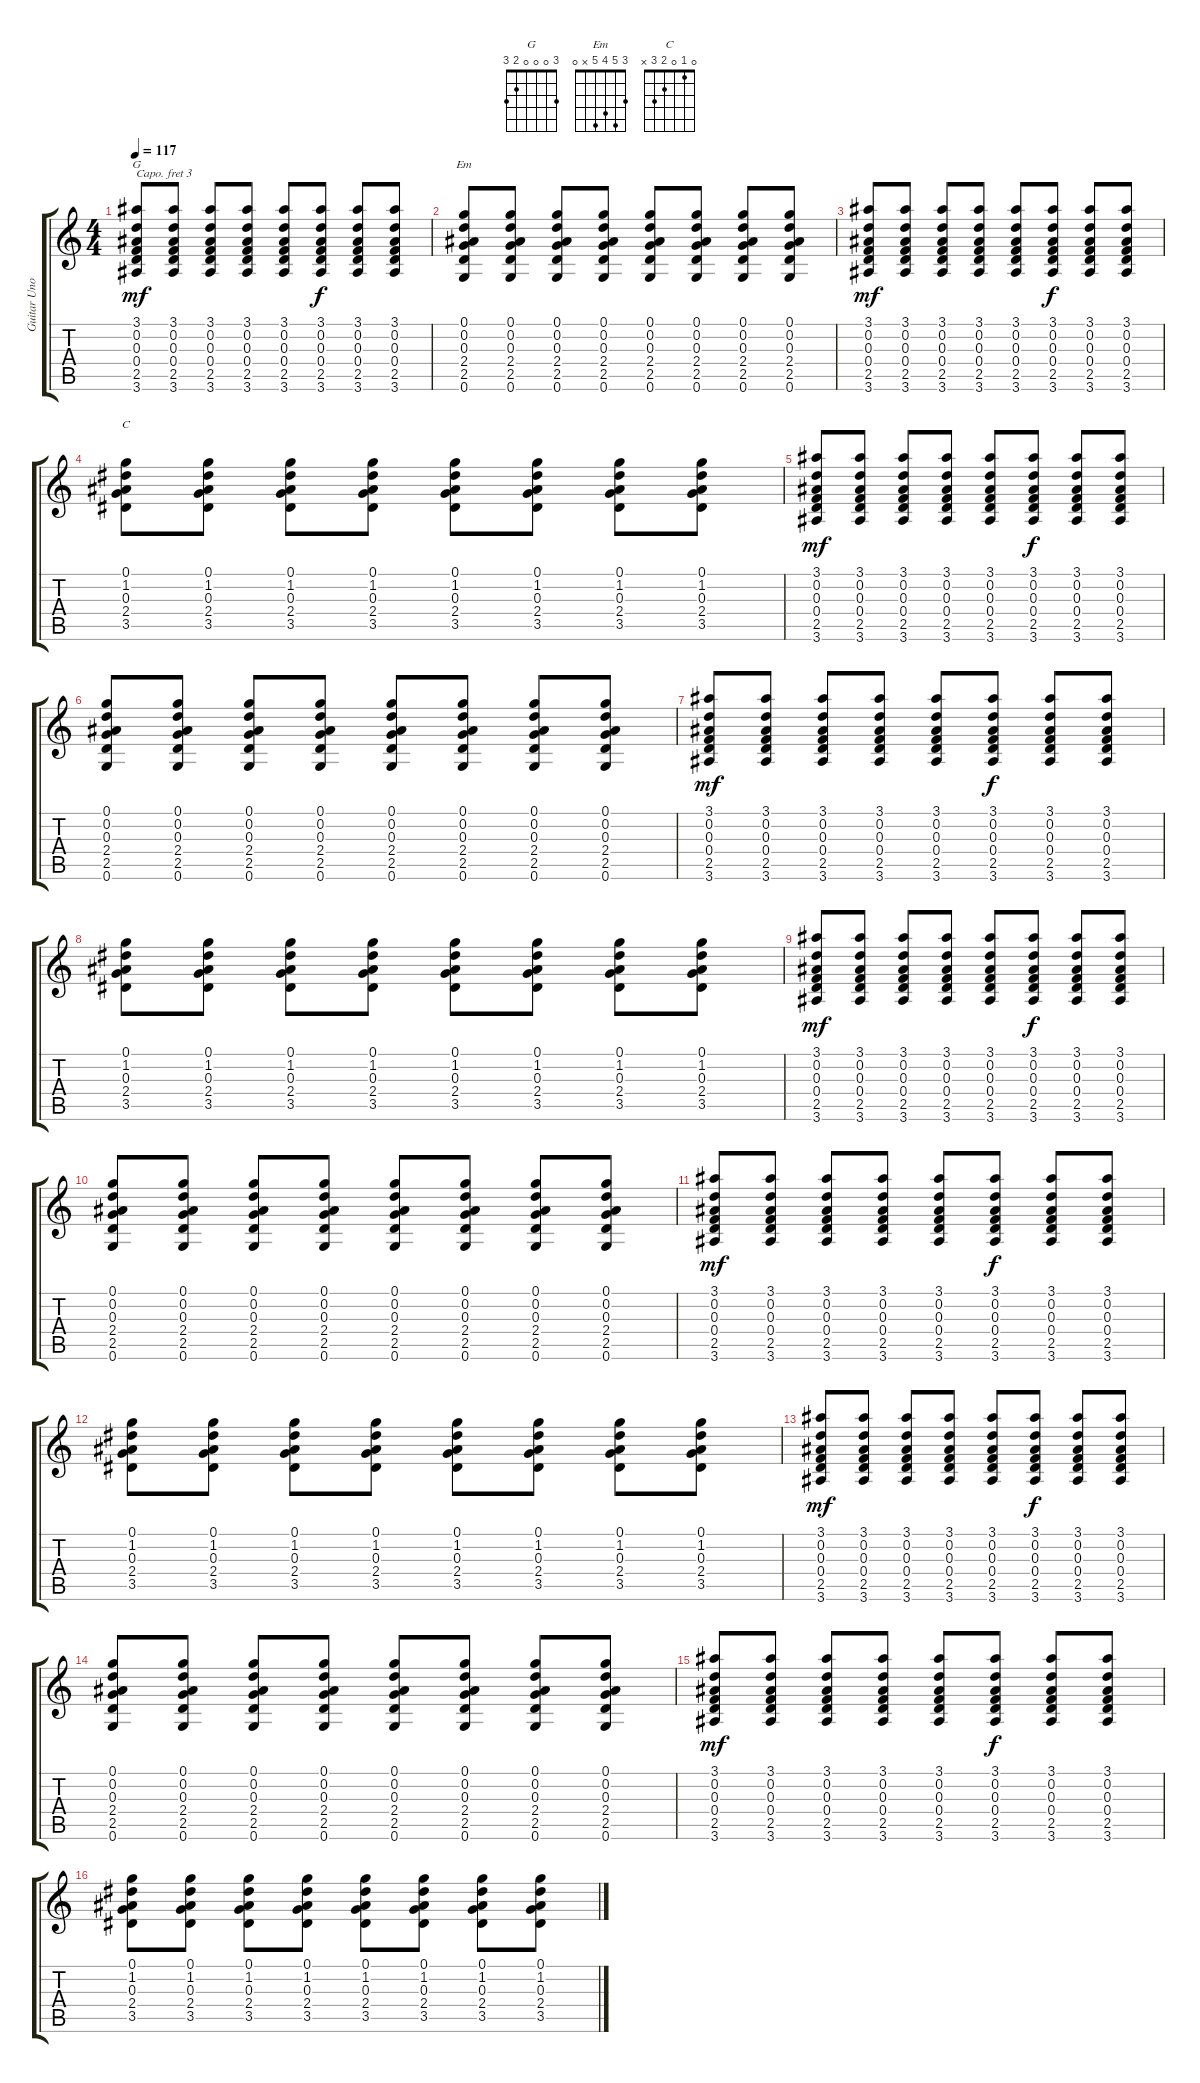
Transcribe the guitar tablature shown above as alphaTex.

\track ("Guitar Uno" "Guitar Uno") {instrument electricguitarclean}
\staff {score tabs}
\capo 3
\tuning (E4 B3 G3 D3 A2 E2) {hide}
\chord ("G" 3 0 0 0 2 3)
\chord ("Em" 3 5 4 5 x 0)
\chord ("C" 0 1 0 2 3 x)
\ts (4 4)
\tempo 117
\clef g2
\ks c
(3.1 0.2 0.3 0.4 2.5 3.6).8{ch "G" dy mf volume 8} (3.1 0.2 0.3 0.4 2.5 3.6).8 (3.1 0.2 0.3 0.4 2.5 3.6).8 (3.1 0.2 0.3 0.4 2.5 3.6).8 (3.1 0.2 0.3 0.4 2.5 3.6).8 (3.1 0.2 0.3 0.4 2.5 3.6).8{dy f} (3.1 0.2 0.3 0.4 2.5 3.6).8 (3.1 0.2 0.3 0.4 2.5 3.6).8 |
(0.1 0.2 0.3 2.4 2.5 0.6).8{ch "Em"} (0.1 0.2 0.3 2.4 2.5 0.6).8 (0.1 0.2 0.3 2.4 2.5 0.6).8 (0.1 0.2 0.3 2.4 2.5 0.6).8 (0.1 0.2 0.3 2.4 2.5 0.6).8 (0.1 0.2 0.3 2.4 2.5 0.6).8 (0.1 0.2 0.3 2.4 2.5 0.6).8 (0.1 0.2 0.3 2.4 2.5 0.6).8 |
(3.1 0.2 0.3 0.4 2.5 3.6).8{dy mf volume 9} (3.1 0.2 0.3 0.4 2.5 3.6).8 (3.1 0.2 0.3 0.4 2.5 3.6).8 (3.1 0.2 0.3 0.4 2.5 3.6).8 (3.1 0.2 0.3 0.4 2.5 3.6).8 (3.1 0.2 0.3 0.4 2.5 3.6).8{dy f} (3.1 0.2 0.3 0.4 2.5 3.6).8 (3.1 0.2 0.3 0.4 2.5 3.6).8 |
(0.1 1.2 0.3 2.4 3.5).8{ch "C"} (0.1 1.2 0.3 2.4 3.5).8 (0.1 1.2 0.3 2.4 3.5).8 (0.1 1.2 0.3 2.4 3.5).8 (0.1 1.2 0.3 2.4 3.5).8 (0.1 1.2 0.3 2.4 3.5).8 (0.1 1.2 0.3 2.4 3.5).8 (0.1 1.2 0.3 2.4 3.5).8 |
(3.1 0.2 0.3 0.4 2.5 3.6).8{dy mf} (3.1 0.2 0.3 0.4 2.5 3.6).8 (3.1 0.2 0.3 0.4 2.5 3.6).8 (3.1 0.2 0.3 0.4 2.5 3.6).8 (3.1 0.2 0.3 0.4 2.5 3.6).8 (3.1 0.2 0.3 0.4 2.5 3.6).8{dy f} (3.1 0.2 0.3 0.4 2.5 3.6).8 (3.1 0.2 0.3 0.4 2.5 3.6).8 |
(0.1 0.2 0.3 2.4 2.5 0.6).8 (0.1 0.2 0.3 2.4 2.5 0.6).8 (0.1 0.2 0.3 2.4 2.5 0.6).8 (0.1 0.2 0.3 2.4 2.5 0.6).8 (0.1 0.2 0.3 2.4 2.5 0.6).8 (0.1 0.2 0.3 2.4 2.5 0.6).8 (0.1 0.2 0.3 2.4 2.5 0.6).8 (0.1 0.2 0.3 2.4 2.5 0.6).8 |
(3.1 0.2 0.3 0.4 2.5 3.6).8{dy mf} (3.1 0.2 0.3 0.4 2.5 3.6).8 (3.1 0.2 0.3 0.4 2.5 3.6).8 (3.1 0.2 0.3 0.4 2.5 3.6).8 (3.1 0.2 0.3 0.4 2.5 3.6).8 (3.1 0.2 0.3 0.4 2.5 3.6).8{dy f} (3.1 0.2 0.3 0.4 2.5 3.6).8 (3.1 0.2 0.3 0.4 2.5 3.6).8 |
(0.1 1.2 0.3 2.4 3.5).8 (0.1 1.2 0.3 2.4 3.5).8 (0.1 1.2 0.3 2.4 3.5).8 (0.1 1.2 0.3 2.4 3.5).8 (0.1 1.2 0.3 2.4 3.5).8 (0.1 1.2 0.3 2.4 3.5).8 (0.1 1.2 0.3 2.4 3.5).8 (0.1 1.2 0.3 2.4 3.5).8 |
(3.1 0.2 0.3 0.4 2.5 3.6).8{dy mf} (3.1 0.2 0.3 0.4 2.5 3.6).8 (3.1 0.2 0.3 0.4 2.5 3.6).8 (3.1 0.2 0.3 0.4 2.5 3.6).8 (3.1 0.2 0.3 0.4 2.5 3.6).8 (3.1 0.2 0.3 0.4 2.5 3.6).8{dy f} (3.1 0.2 0.3 0.4 2.5 3.6).8 (3.1 0.2 0.3 0.4 2.5 3.6).8 |
(0.1 0.2 0.3 2.4 2.5 0.6).8 (0.1 0.2 0.3 2.4 2.5 0.6).8 (0.1 0.2 0.3 2.4 2.5 0.6).8 (0.1 0.2 0.3 2.4 2.5 0.6).8 (0.1 0.2 0.3 2.4 2.5 0.6).8 (0.1 0.2 0.3 2.4 2.5 0.6).8 (0.1 0.2 0.3 2.4 2.5 0.6).8 (0.1 0.2 0.3 2.4 2.5 0.6).8 |
(3.1 0.2 0.3 0.4 2.5 3.6).8{dy mf} (3.1 0.2 0.3 0.4 2.5 3.6).8 (3.1 0.2 0.3 0.4 2.5 3.6).8 (3.1 0.2 0.3 0.4 2.5 3.6).8 (3.1 0.2 0.3 0.4 2.5 3.6).8 (3.1 0.2 0.3 0.4 2.5 3.6).8{dy f} (3.1 0.2 0.3 0.4 2.5 3.6).8 (3.1 0.2 0.3 0.4 2.5 3.6).8 |
(0.1 1.2 0.3 2.4 3.5).8 (0.1 1.2 0.3 2.4 3.5).8 (0.1 1.2 0.3 2.4 3.5).8 (0.1 1.2 0.3 2.4 3.5).8 (0.1 1.2 0.3 2.4 3.5).8 (0.1 1.2 0.3 2.4 3.5).8 (0.1 1.2 0.3 2.4 3.5).8 (0.1 1.2 0.3 2.4 3.5).8 |
(3.1 0.2 0.3 0.4 2.5 3.6).8{dy mf} (3.1 0.2 0.3 0.4 2.5 3.6).8 (3.1 0.2 0.3 0.4 2.5 3.6).8 (3.1 0.2 0.3 0.4 2.5 3.6).8 (3.1 0.2 0.3 0.4 2.5 3.6).8 (3.1 0.2 0.3 0.4 2.5 3.6).8{dy f} (3.1 0.2 0.3 0.4 2.5 3.6).8 (3.1 0.2 0.3 0.4 2.5 3.6).8 |
(0.1 0.2 0.3 2.4 2.5 0.6).8 (0.1 0.2 0.3 2.4 2.5 0.6).8 (0.1 0.2 0.3 2.4 2.5 0.6).8 (0.1 0.2 0.3 2.4 2.5 0.6).8 (0.1 0.2 0.3 2.4 2.5 0.6).8 (0.1 0.2 0.3 2.4 2.5 0.6).8 (0.1 0.2 0.3 2.4 2.5 0.6).8 (0.1 0.2 0.3 2.4 2.5 0.6).8 |
(3.1 0.2 0.3 0.4 2.5 3.6).8{dy mf} (3.1 0.2 0.3 0.4 2.5 3.6).8 (3.1 0.2 0.3 0.4 2.5 3.6).8 (3.1 0.2 0.3 0.4 2.5 3.6).8 (3.1 0.2 0.3 0.4 2.5 3.6).8 (3.1 0.2 0.3 0.4 2.5 3.6).8{dy f} (3.1 0.2 0.3 0.4 2.5 3.6).8 (3.1 0.2 0.3 0.4 2.5 3.6).8 |
(0.1 1.2 0.3 2.4 3.5).8 (0.1 1.2 0.3 2.4 3.5).8 (0.1 1.2 0.3 2.4 3.5).8 (0.1 1.2 0.3 2.4 3.5).8 (0.1 1.2 0.3 2.4 3.5).8 (0.1 1.2 0.3 2.4 3.5).8 (0.1 1.2 0.3 2.4 3.5).8 (0.1 1.2 0.3 2.4 3.5).8
